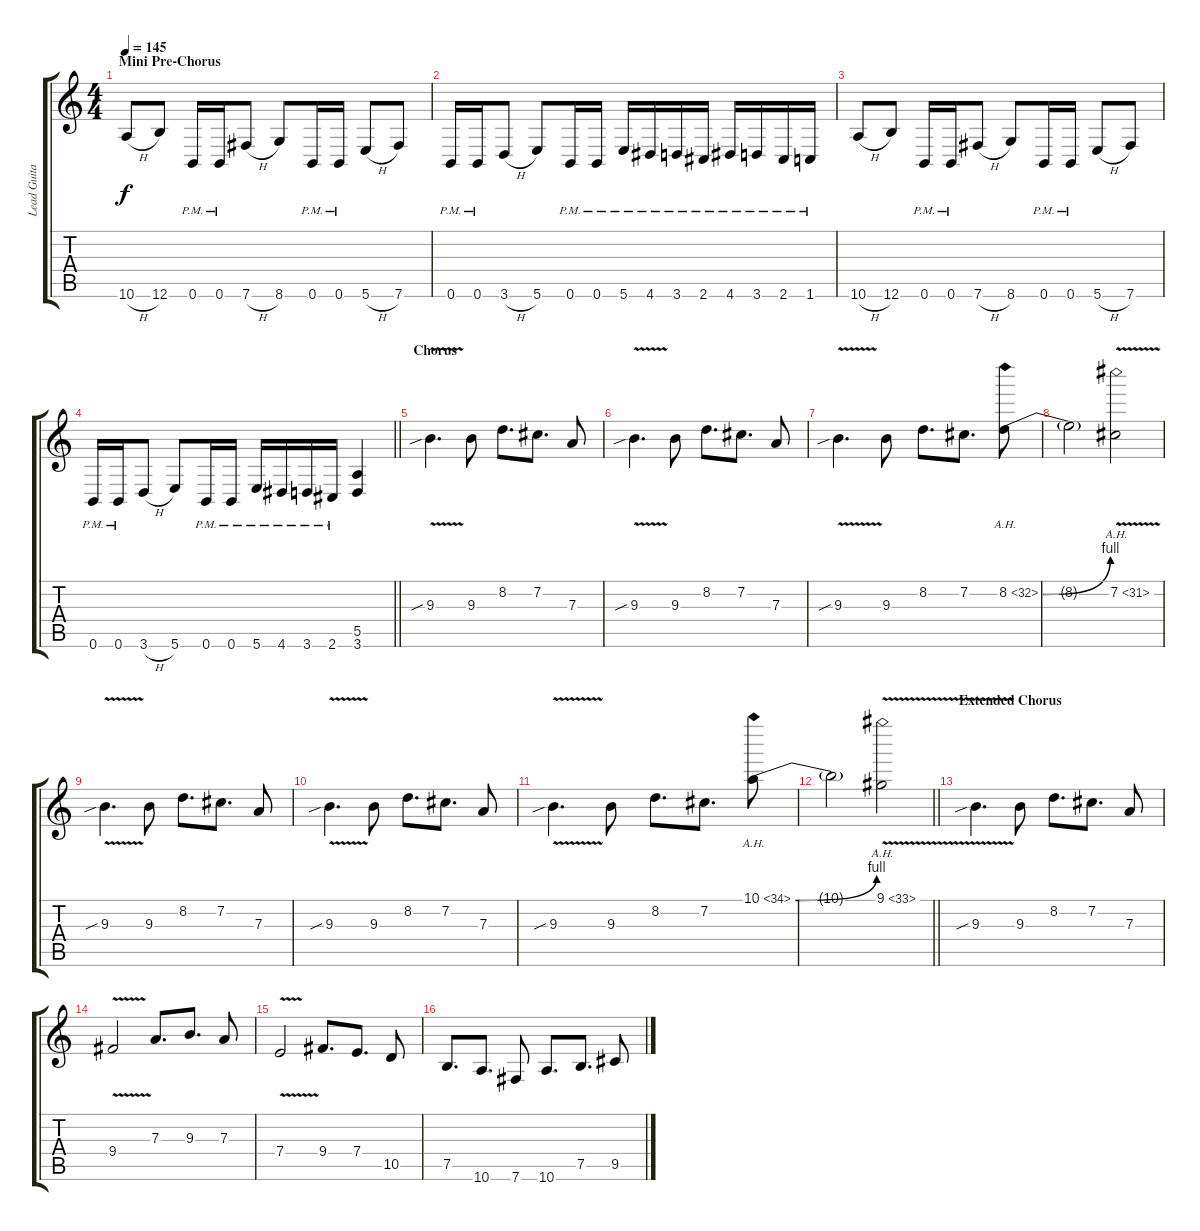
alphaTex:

\track ("Lead Guitar" "Lead Guita") {instrument overdrivenguitar}
\staff {score tabs}
\tuning (B3 Gb3 D3 A2 E2 B1) {hide}
\ts (4 4)
\section ("" "Mini Pre-Chorus")
\tempo 145
\clef g2
\ks c
10.6{h}.8{dy f} 12.6.8 0.6{pm}.16 0.6{pm}.16 7.6{h}.8 8.6.8 0.6{pm}.16 0.6{pm}.16 5.6{h}.8 7.6.8 |
0.6{pm}.16 0.6{pm}.16 3.6{h}.8 5.6.8 0.6{pm}.16 0.6{pm}.16 5.6{pm}.16 4.6{pm}.16 3.6{pm}.16 2.6{pm}.16 4.6{pm}.16 3.6{pm}.16 2.6{pm}.16 1.6{pm}.16 |
10.6{h}.8 12.6.8 0.6{pm}.16 0.6{pm}.16 7.6{h}.8 8.6.8 0.6{pm}.16 0.6{pm}.16 5.6{h}.8 7.6.8 |
\barLineRight lightlight
0.6{pm}.16 0.6{pm}.16 3.6{h}.8 5.6.8 0.6{pm}.16 0.6{pm}.16 5.6{pm}.16 4.6{pm}.16 3.6{pm}.16 2.6{pm}.16 (5.5 3.6).4 |
\section ("" "Chorus")
9.3{v sib}.4{d} 9.3.8 8.2.8{d} 7.2.8{d} 7.3.8 |
9.3{v sib}.4{d} 9.3.8 8.2.8{d} 7.2.8{d} 7.3.8 |
9.3{v sib}.4{d} 9.3.8 8.2.8{d} 7.2.8{d} 8.2{be (bend 0 0 60 4) ah 24}.8 |
8.2{t}.2 7.2{ah 24 v}.2 |
9.3{v sib}.4{d} 9.3.8 8.2.8{d} 7.2.8{d} 7.3.8 |
9.3{v sib}.4{d} 9.3.8 8.2.8{d} 7.2.8{d} 7.3.8 |
9.3{v sib}.4{d} 9.3.8 8.2.8{d} 7.2.8{d} 10.1{be (bend 0 0 60 4) ah 24}.8 |
\barLineRight lightlight
10.1{t}.2 9.1{ah 24 v}.2 |
\section ("" "Extended Chorus")
9.3{v sib}.4{d} 9.3.8 8.2.8{d} 7.2.8{d} 7.3.8 |
9.4{v}.2 7.3.8{d} 9.3.8{d} 7.3.8 |
7.4{v}.2 9.4.8{d} 7.4.8{d} 10.5.8 |
7.5.8{d} 10.6.8{d} 7.6.8 10.6.8{d} 7.5.8{d} 9.5.8
